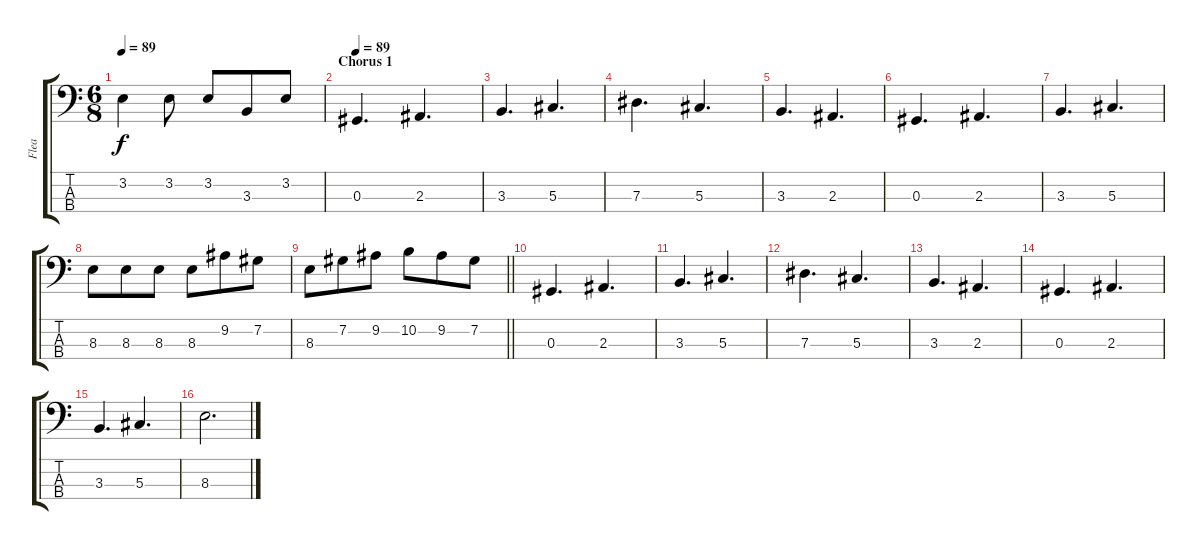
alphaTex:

\track ("Flea" "Flea") {instrument electricbassfinger}
\staff {score tabs}
\tuning (Gb2 Db2 Ab1 Eb1) {hide}
\ts (6 8)
\tempo 89
\clef f4
\ks c
3.2.4{dy f} 3.2.8 3.2.8 3.3.8 3.2.8 |
\section ("" "Chorus 1")
\tempo 89
0.3.4{d} 2.3.4{d} |
3.3.4{d} 5.3.4{d} |
7.3.4{d} 5.3.4{d} |
3.3.4{d} 2.3.4{d} |
0.3.4{d} 2.3.4{d} |
3.3.4{d} 5.3.4{d} |
8.3.8 8.3.8 8.3.8 8.3.8 9.2.8 7.2.8 |
\barLineRight lightlight
8.3.8 7.2.8 9.2.8 10.2.8 9.2.8 7.2.8 |
0.3.4{d} 2.3.4{d} |
3.3.4{d} 5.3.4{d} |
7.3.4{d} 5.3.4{d} |
3.3.4{d} 2.3.4{d} |
0.3.4{d} 2.3.4{d} |
3.3.4{d} 5.3.4{d} |
8.3.2{d}
